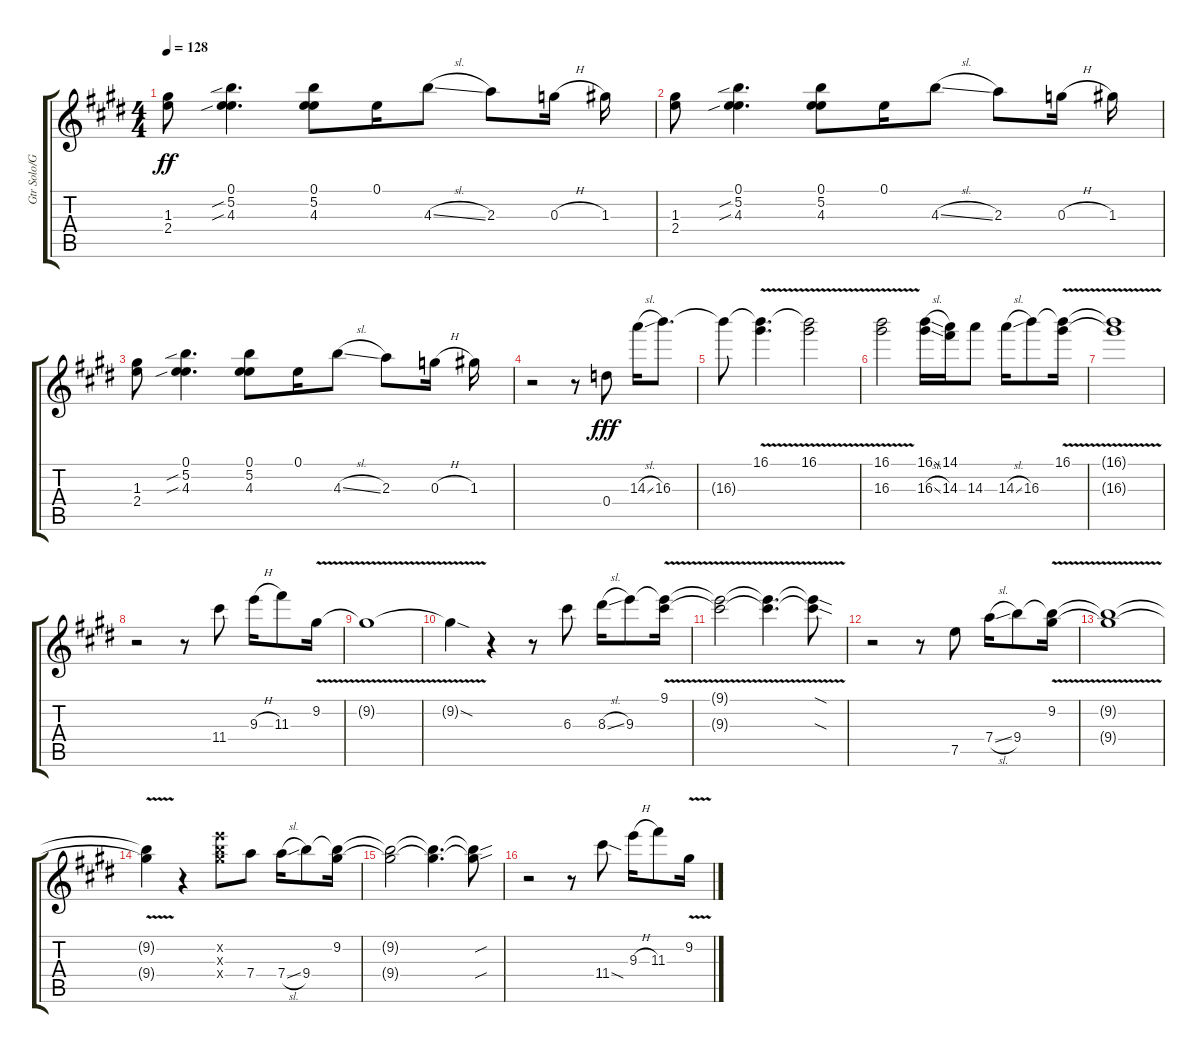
\track ("Gtr Solo/Gtr, Fill's" "Gtr Solo/G") {instrument distortionguitar}
\staff {score tabs}
\tuning (E4 B3 G4 D4 A3 E3) {hide}
\ts (4 4)
\tempo 128
\clef g2
\ks c#minor
(1.3 2.4).8{dy ff} (0.1 5.2{sib} 4.3{sib}).4{d} (0.1 5.2 4.3).8 0.1.16 4.3{sl}.8 2.3.8 0.3{h}.16 1.3.16 |
(1.3 2.4).8 (0.1 5.2{sib} 4.3{sib}).4{d} (0.1 5.2 4.3).8 0.1.16 4.3{sl}.8 2.3.8 0.3{h}.16 1.3.16 |
(1.3 2.4).8 (0.1 5.2{sib} 4.3{sib}).4{d} (0.1 5.2 4.3).8 0.1.16 4.3{sl}.8 2.3.8 0.3{h}.16 1.3.16 |
\ks e
r.2 r.8 0.4.8{dy fff} 14.3{sl}.16 16.3.8{d} |
\ks c#minor
16.3{t}.8 (16.1{v} 16.3{v t}).4{d} (16.1{v} 16.3{v t}).2 |
(16.1{v} 16.3{v}).2 (16.1{sl} 16.3{sl}).16 (14.1 14.3).16 14.3.8 14.3{sl}.16 16.3.8 (16.1{v} 16.3{v t}).16 |
\ks e
(16.1{v t} 16.3{v t}).1 |
\ks c#minor
r.2 r.8 11.4.8 9.3{h}.16 11.3.8 9.2{v}.16 |
9.2{v t}.1 |
\ks e
9.2{sod t}.4 r.4 r.8 6.3.8 8.3{sl}.16 9.3.8 (9.1{v} 9.3{v t}).16 |
\ks c#minor
(9.1{v t} 9.3{v t}).2 (9.1{v t} 9.3{v t}).4{d} (9.1{sod t} 9.3{sod t}).8 |
r.2 r.8 7.5.8 7.4{sl}.16 9.4.8 (9.2{v} 9.4{v t}).16 |
\ks e
(9.2{v t} 9.4{v t}).1 |
\ks c#minor
(9.2{v t} 9.4{v t}).4 r.4 (9.2{x} 9.3{x} 9.4{x}).8 7.4.8 7.4{sl}.16 9.4.8 (9.2 9.4{t}).16 |
(9.2{t} 9.4{t}).2 (9.2{t} 9.4{t}).4{d} (9.2{sou t} 9.4{sou t}).8 |
\ks e
r.2 r.8 11.4{sod}.8 9.3{h}.16 11.3.8 9.2{v}.16
